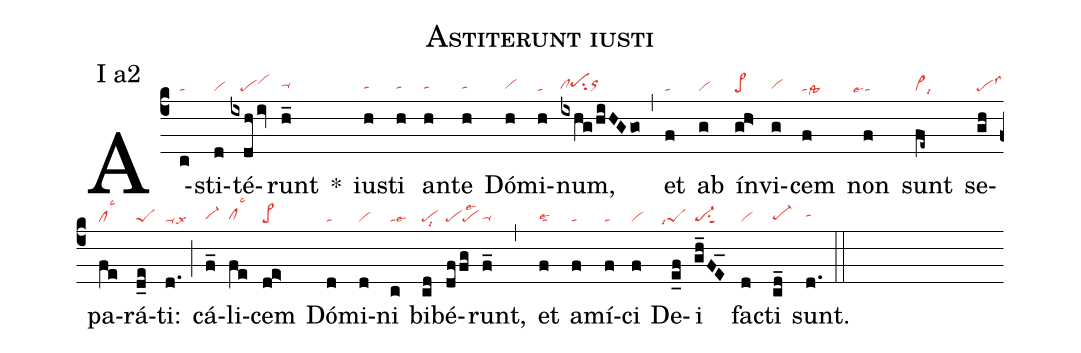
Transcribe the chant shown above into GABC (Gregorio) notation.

name: Astiterunt iusti;
annotation: I a2;
mode: 1;
nabc-lines: 1;
%%
(c4)
A(c|ta)sti(d|vi)té(ixdh/iv|///pevihi)runt(h_|ta-hh) *()
iu(h|tahg)sti(h|tahg) an(h|tahg)te(h|tahg) Dó(h|vihg)mi(h|ta)num,(ixhg/hiHGgo|clhgpehhsu2orhh) (,)
et(f|ta) ab(g|vi) ín(gh>|pe>)vi(g|vihg)cem(f|talssta6) non(f|```talse4) sunt(fe~|vi>lsi9) se(gh|pelss3)pa(fe|cllsc3)rá(d_e|peS)ti:(d.|ta-lsx6) (;)
cá(f_|vi-hg)li(fe|clhglsc3)cem(de>|pe>) Dó(d|ta)mi(d|vi)ni(c|talse3) bi(cd|pelsi8)bé(df/fg|pepelse2)runt,(f_|ta-hg) (,)
et(f|talse2) a(f|ta)mí(f|ta)ci(f|vi) De(e_f|```peSlsi7)i(gh_FE_|pe-su1sut1) fac(d|vi)ti(cd_|pe-hg) sunt.(d.|tahh) (::)
